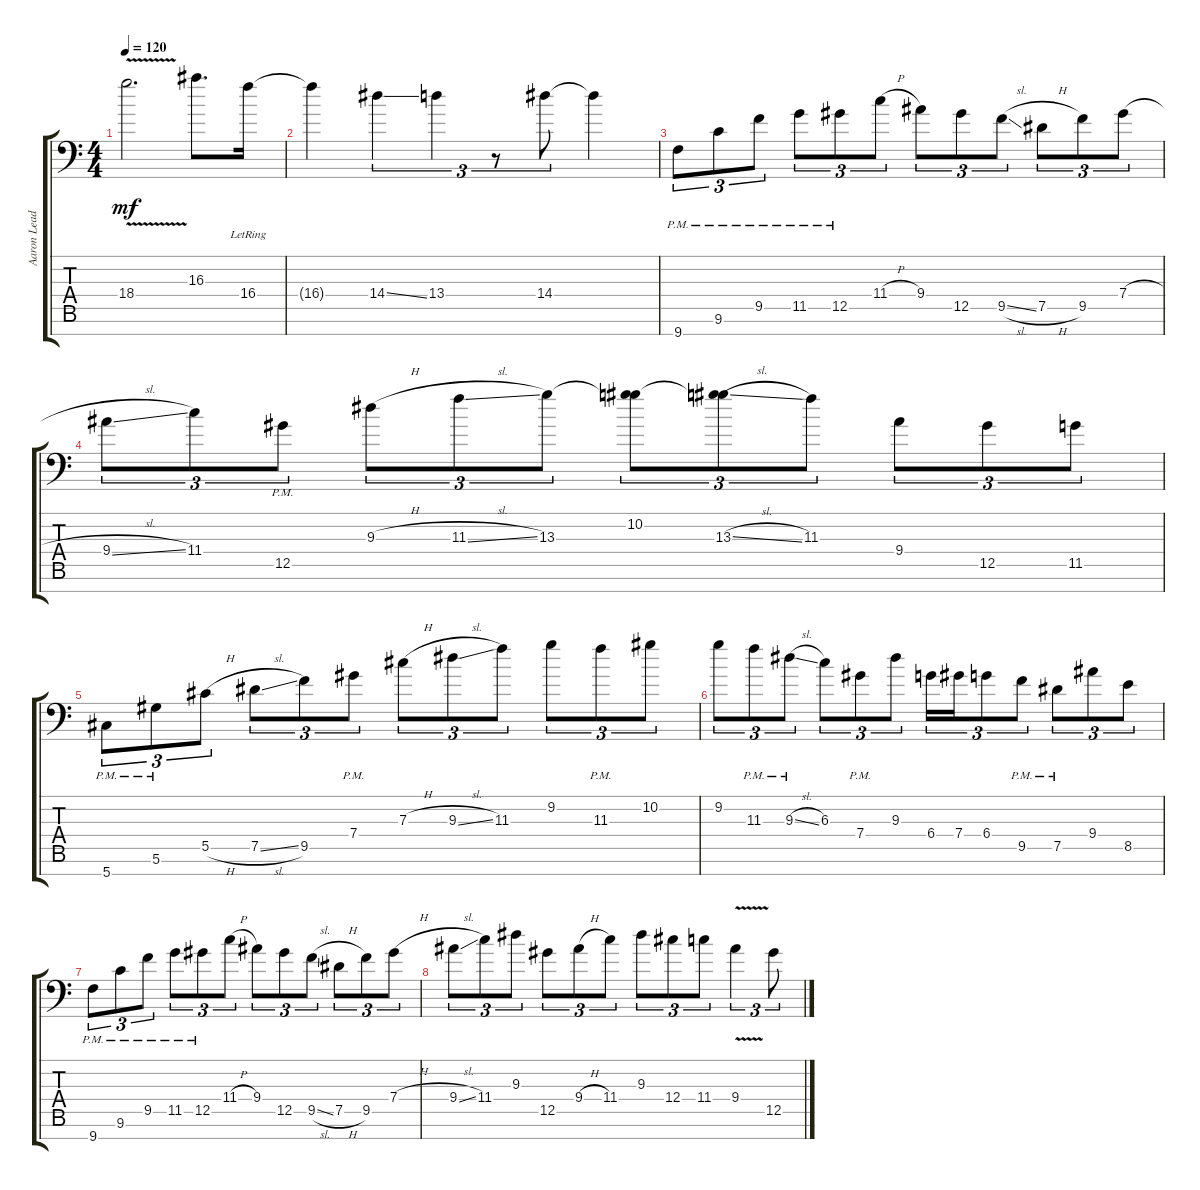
\track ("Aaron Lead" "Aaron Lead") {instrument distortionguitar}
\staff {score tabs}
\tuning (Eb4 Bb3 Gb3 Db3 Ab2 Eb2 Ab1) {hide}
\ts (4 4)
\tempo 120
\clef f4
\ks c
18.4{v t}.2{d dy mf} 16.3.8{d} 16.4{lr}.16 |
16.4{t}.4 14.4{ss}.4{tu (3 2)} 13.4.4{tu (3 2)} r.8{tu (3 2)} 14.4.8{tu (3 2)} 14.4{t}.4 |
9.7{pm}.8{tu (3 2)} 9.6{pm}.8{tu (3 2)} 9.5{pm}.8{tu (3 2)} 11.5{pm}.8{tu (3 2)} 12.5{pm}.8{tu (3 2)} 11.4{h}.8{tu (3 2)} 9.4.8{tu (3 2)} 12.5.8{tu (3 2)} 9.5{sl}.8{tu (3 2)} 7.5{h}.8{tu (3 2)} 9.5.8{tu (3 2)} 7.4{h}.8{tu (3 2)} |
9.4{sl}.8{tu (3 2)} 11.4.8{tu (3 2)} 12.5{pm}.8{tu (3 2)} 9.3{h}.8{tu (3 2)} 11.3{sl}.8{tu (3 2)} 13.3.8{tu (3 2)} (10.2 13.3{t}).8{tu (3 2)} (10.2{t} 13.3{sl}).8{tu (3 2)} 11.3.8{tu (3 2)} 9.4.8{tu (3 2)} 12.5.8{tu (3 2)} 11.5.8{tu (3 2)} |
5.7{pm}.8{tu (3 2)} 5.6{pm}.8{tu (3 2)} 5.5{h}.8{tu (3 2)} 7.5{sl}.8{tu (3 2)} 9.5.8{tu (3 2)} 7.4{pm}.8{tu (3 2)} 7.3{h}.8{tu (3 2)} 9.3{sl}.8{tu (3 2)} 11.3.8{tu (3 2)} 9.2.8{tu (3 2)} 11.3{pm}.8{tu (3 2)} 10.2.8{tu (3 2)} |
9.2.8{tu (3 2)} 11.3{pm}.8{tu (3 2)} 9.3{sl pm}.8{tu (3 2)} 6.3.8{tu (3 2)} 7.4{pm}.8{tu (3 2)} 9.3.8{tu (3 2)} 6.4.16{tu (3 2)} 7.4.16{tu (3 2)} 6.4.8{tu (3 2)} 9.5{pm}.8{tu (3 2)} 7.5{pm}.8{tu (3 2)} 9.4.8{tu (3 2)} 8.5.8{tu (3 2)} |
9.7{pm}.8{tu (3 2)} 9.6{pm}.8{tu (3 2)} 9.5{pm}.8{tu (3 2)} 11.5{pm}.8{tu (3 2)} 12.5{pm}.8{tu (3 2)} 11.4{h}.8{tu (3 2)} 9.4.8{tu (3 2)} 12.5.8{tu (3 2)} 9.5{sl}.8{tu (3 2)} 7.5{h}.8{tu (3 2)} 9.5.8{tu (3 2)} 7.4{h}.8{tu (3 2)} |
9.4{sl}.8{tu (3 2)} 11.4.8{tu (3 2)} 9.3.8{tu (3 2)} 12.5.8{tu (3 2)} 9.4{h}.8{tu (3 2)} 11.4.8{tu (3 2)} 9.3.8{tu (3 2)} 12.4.8{tu (3 2)} 11.4.8{tu (3 2)} 9.4{v}.4{tu (3 2)} 12.5.8{tu (3 2)}
